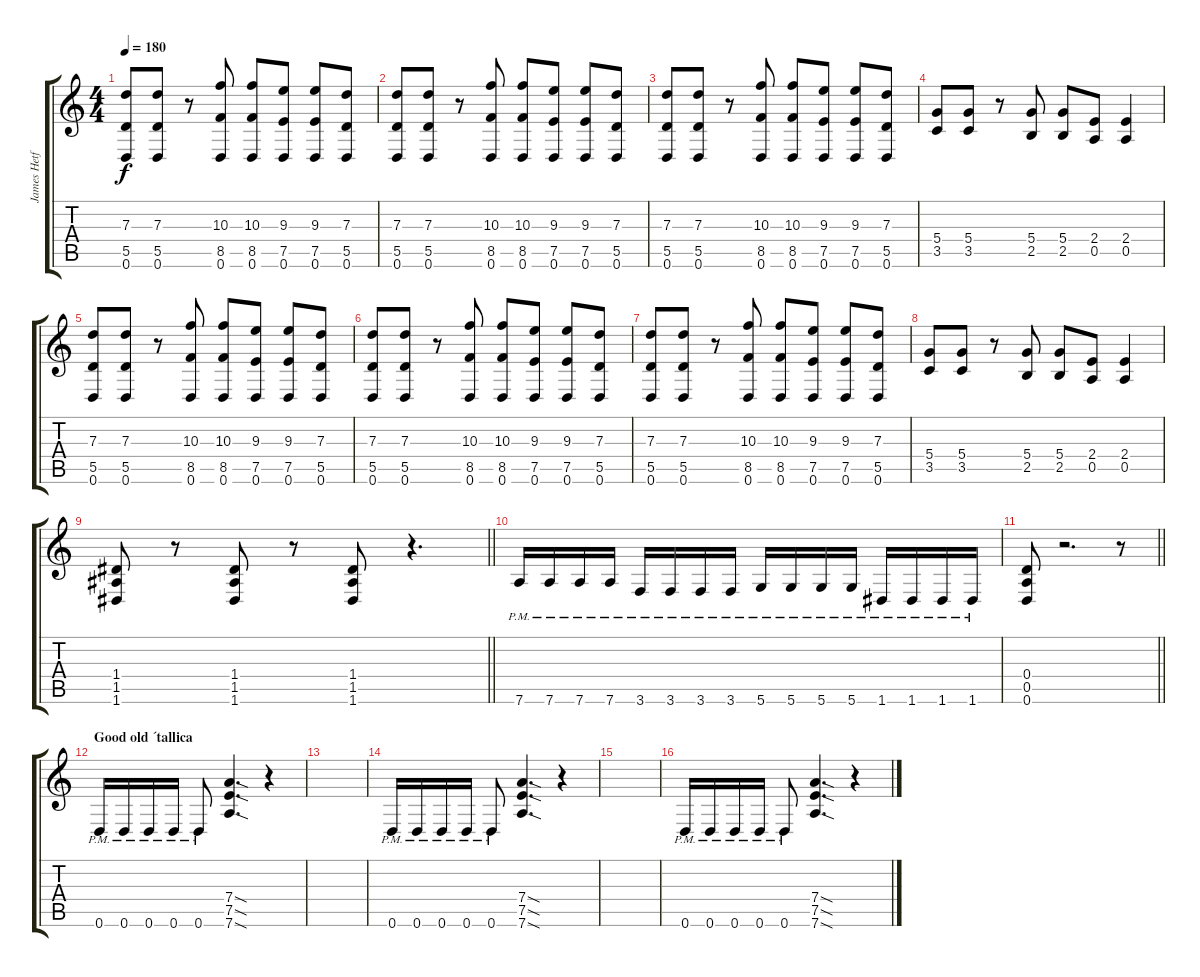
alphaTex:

\track ("James Hetfield Guitar" "James Hetf") {instrument distortionguitar}
\staff {score tabs}
\tuning (E4 B3 G3 D3 A2 D2) {hide}
\ts (4 4)
\tempo 180
\clef g2
\ks c
(7.3 5.5 0.6).8{dy f} (7.3 5.5 0.6).8 r.8 (10.3 8.5 0.6).8 (10.3 8.5 0.6).8 (9.3 7.5 0.6).8 (9.3 7.5 0.6).8 (7.3 5.5 0.6).8 |
(7.3 5.5 0.6).8 (7.3 5.5 0.6).8 r.8 (10.3 8.5 0.6).8 (10.3 8.5 0.6).8 (9.3 7.5 0.6).8 (9.3 7.5 0.6).8 (7.3 5.5 0.6).8 |
(7.3 5.5 0.6).8 (7.3 5.5 0.6).8 r.8 (10.3 8.5 0.6).8 (10.3 8.5 0.6).8 (9.3 7.5 0.6).8 (9.3 7.5 0.6).8 (7.3 5.5 0.6).8 |
(5.4 3.5).8 (5.4 3.5).8 r.8 (5.4 2.5).8 (5.4 2.5).8 (2.4 0.5).8 (2.4 0.5).4 |
(7.3 5.5 0.6).8 (7.3 5.5 0.6).8 r.8 (10.3 8.5 0.6).8 (10.3 8.5 0.6).8 (9.3 7.5 0.6).8 (9.3 7.5 0.6).8 (7.3 5.5 0.6).8 |
(7.3 5.5 0.6).8 (7.3 5.5 0.6).8 r.8 (10.3 8.5 0.6).8 (10.3 8.5 0.6).8 (9.3 7.5 0.6).8 (9.3 7.5 0.6).8 (7.3 5.5 0.6).8 |
(7.3 5.5 0.6).8 (7.3 5.5 0.6).8 r.8 (10.3 8.5 0.6).8 (10.3 8.5 0.6).8 (9.3 7.5 0.6).8 (9.3 7.5 0.6).8 (7.3 5.5 0.6).8 |
(5.4 3.5).8 (5.4 3.5).8 r.8 (5.4 2.5).8 (5.4 2.5).8 (2.4 0.5).8 (2.4 0.5).4 |
\barLineRight lightlight
(1.4 1.5 1.6).8 r.8 (1.4 1.5 1.6).8 r.8 (1.4 1.5 1.6).8 r.4{d} |
\section ("" "")
7.6{pm}.16 7.6{pm}.16 7.6{pm}.16 7.6{pm}.16 3.6{pm}.16 3.6{pm}.16 3.6{pm}.16 3.6{pm}.16 5.6{pm}.16 5.6{pm}.16 5.6{pm}.16 5.6{pm}.16 1.6{pm}.16 1.6{pm}.16 1.6{pm}.16 1.6{pm}.16 |
\barLineRight lightlight
(0.4 0.5 0.6).8 r.2{d} r.8 |
\section ("" "Good old ´tallica")
0.6{pm}.16 0.6{pm}.16 0.6{pm}.16 0.6{pm}.16 0.6{pm}.8 (7.4{sod} 7.5{sod} 7.6{sod}).4{d} r.4 |
|
0.6{pm}.16 0.6{pm}.16 0.6{pm}.16 0.6{pm}.16 0.6{pm}.8 (7.4{sod} 7.5{sod} 7.6{sod}).4{d} r.4 |
|
0.6{pm}.16 0.6{pm}.16 0.6{pm}.16 0.6{pm}.16 0.6{pm}.8 (7.4{sod} 7.5{sod} 7.6{sod}).4{d} r.4
